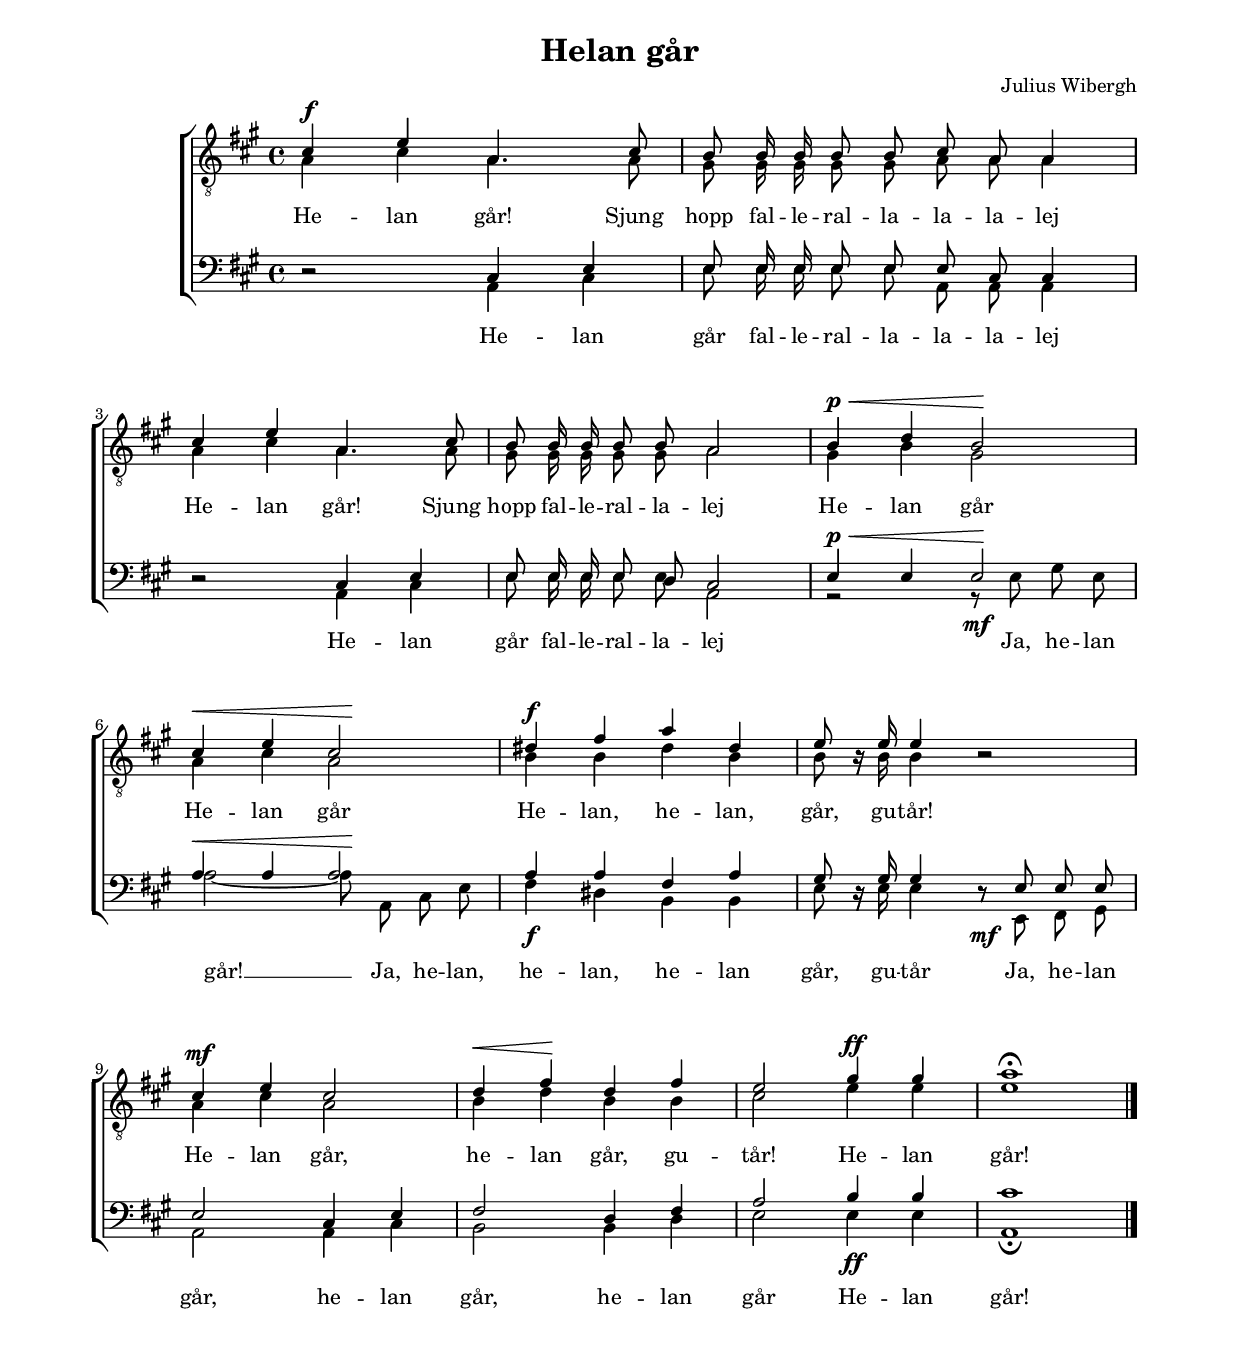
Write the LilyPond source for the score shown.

% LilyBin
\version "2.22.2"

\include "../../Include/midiVolume.ly"
\include "../../Include/copyright.ly"
\include "../../Include/customPaper.ly"

\bookOutputName "HelanGar"
\pageHeader

global = {
	\time 4/4
	\key a \major
}

tenorDynamics = \relative c {
	\override DynamicLineSpanner.staff-padding = #3
	s1\f |
	s1 | \break
	s1 |
	s1 |

	s4\p\< s4 s2\! \break
	s4\< s4 s2\! |
	s4\f s2. |
	s1 | \break

	s4\mf s2. |
	s1 |
	s2 s4\ff s4 |
	s1
	\bar "|."
}


bOneDynamics = \relative c {
	\override DynamicLineSpanner.staff-padding = #3
	s1 | s1 | s1 |s1
	s4\p\< s4 s2\!
	s4\< s4 s2\!

}


bTwoDynamics = \relative c {
	\override DynamicLineSpanner.staff-padding = #3

	s1 | s1 | s1 | s1

	s2 s8\mf s4.
	s1
	s1\f

	s2 s8\mf s4.
	s1 | s1
	s2 s2\ff

}

tOne = \relative c' {
	\override Voice.Rest #'staff-position = #0
	\autoBeamOff

	cis4 e4 a,4. cis8
	b8 b16 b16 b8 b8 cis8 a8 a4
	cis4 e4 a,4. cis8
	b8 b16 b16 b8 b8 a2

	b4 d4 b2
	cis4 e4 cis2
	dis4 fis4 a4 dis,4
	e8 r16 e16 e4 r2

	cis4 e4 cis2
	d4^\< fis4\! d4 fis4
	e2 gis4 gis4
	a1\fermata

}

tTwo = \relative c' {
	\override Voice.Rest #'staff-position = #0
	\autoBeamOff

	a4 cis4 a4. a8
	gis8 gis16 gis16  gis8 gis8 a8 a8 a4
	a4 cis4 a4. a8
	gis8 gis16 gis16  gis8  gis8 a2

	gis4 b4 gis2
	a4 cis4 a2
	b4 b4 dis4 b4
	b8 r16 b16 b4 r2

	a4 cis4 a2
	b4 d4 b4 b4
	cis2 e4 e4
	e1


}

bOne = \relative c {
	\override Voice.Rest #'staff-position = #0
	\autoBeamOff

	r2 cis4 e4
	e8 e16 e16 e8 e8 e8 cis8 cis4
	r2 cis4 e4
	e8 e16 e16 e8 d8 cis2
	e4 e4 e2
	a4 a4 a2
	a4 a4 fis4 a4
	gis8 r16 gis16 gis4 r8 e8 e8 e8
	e2 cis4 e4
	fis2 d4 fis4
	a2 b4 b4
	cis1

}

bTwo = \relative c {
	\override Voice.Rest #'staff-position = #0
	\autoBeamOff

	r2 a4 cis4
	e8 e16 e16 e8 e8 a,8 a8 a4
	r2 a4 cis4
	e8 e16 e16 e8 e8 a,2

	\once \override Voice.Rest #'staff-position = #-4 r2 \once \override Voice.Rest #'staff-position = #-4 r8 e'8 gis8 e8
	a2~ a8
	a,8 cis8 e8
	fis4 dis4 b4 b4

	e8 r16 e16 e4 r8 e,8 fis8 gis8
	a2 a4 cis4
	b2 b4 d4
	e2 e4 e4
	a,1\fermata

}

tTwoLyric = \lyricmode {
	He -- lan går! Sjung
	hopp fal -- le -- ral -- la -- la -- la -- lej

	He -- lan går! Sjung
	hopp fal -- le -- ral -- la -- lej

	He -- lan går
	He -- lan går
	He -- lan, he -- lan,
	går, gu -- tår!
	He -- lan går,
	he -- lan går, gu --
	tår! He -- lan går!
}

bTwoLyric = \lyricmode {
	He -- lan
	går fal -- le -- ral -- la -- la -- la -- lej
	He -- lan
	går fal -- le -- ral -- la -- lej

	Ja, he -- lan
	går! __ Ja, he -- lan,
	he -- lan, he -- lan går, gu -- tår
	Ja, he -- lan går, he -- lan
	går, he -- lan går
	He -- lan går!
}

\include "midi.ly"
\score { % centered <<

	\helanHeader

	\new ChoirStaff <<
		\new Staff = "tenor" <<
			\global
			\clef "treble_8"
			\new Voice = "tOne" <<
				\voiceOne
				\tOne
			>>
			\new Voice <<
				\dynamicUp
				\voiceOne
				\tenorDynamics
			>>
			\new Voice = "tTwo" <<
				\voiceTwo
				\tTwo
			>>
		>>

		\new Lyrics  {
			\lyricsto "tTwo"
			\tTwoLyric
		}
		\new Staff = "basses" <<
			\global
			\clef "bass"
			\new Voice = "bOne" <<
				\voiceOne
				\bOne
			>>
			\new Voice = "bTwo" <<
				\voiceTwo
				\bTwo
			>>
			\new Voice = "b2Dynamics"<<
				\voiceTwo
				\dynamicDown
				\bTwoDynamics
			>>
			\new Voice = "b1Dynamics" <<
				\voiceOne
				\dynamicUp
				\bOneDynamics
			>>
		>>
		\new Lyrics  {
			\lyricsto "bTwo"
			\bTwoLyric
		}
	>>
}  % End score

